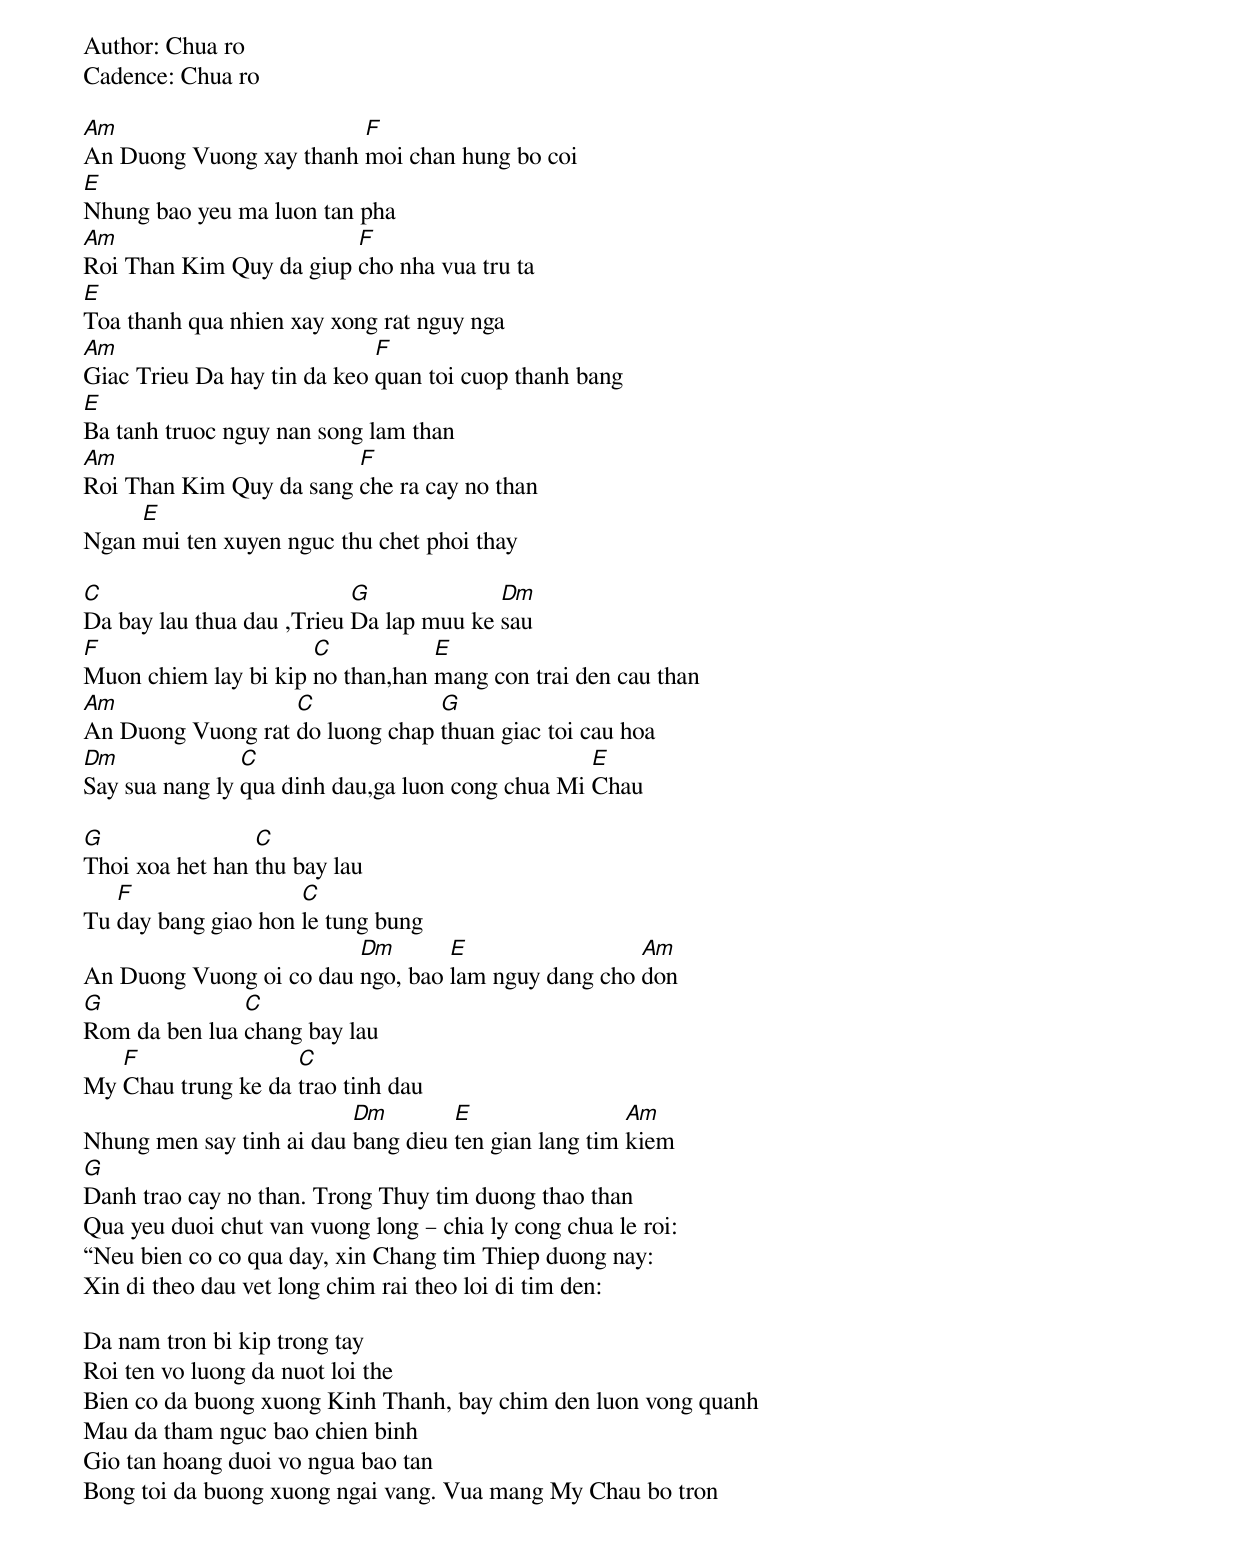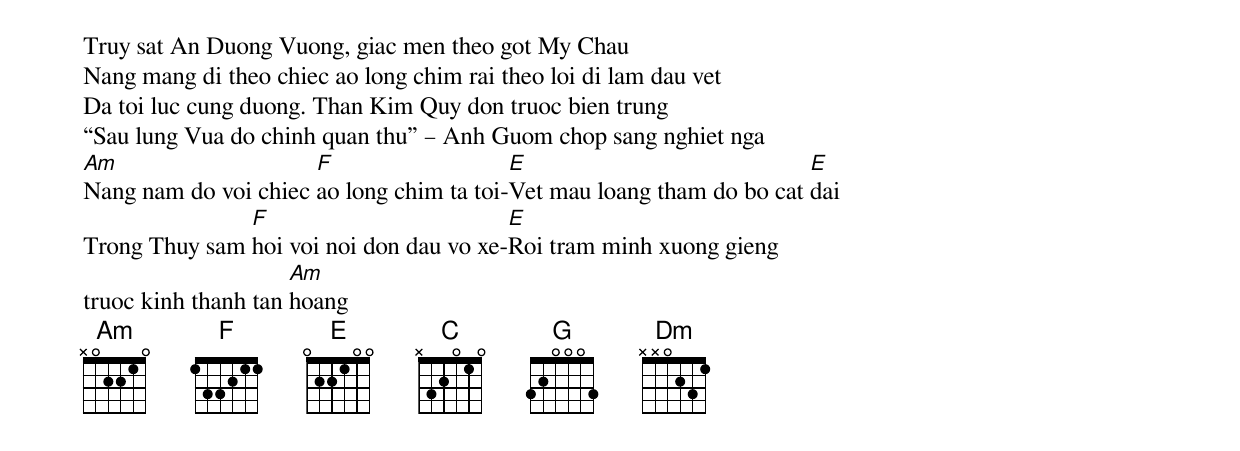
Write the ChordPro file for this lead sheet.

Author: Chua ro
Cadence: Chua ro

[Am]An Duong Vuong xay thanh [F]moi chan hung bo coi
[E]Nhung bao yeu ma luon tan pha
[Am]Roi Than Kim Quy da giup [F]cho nha vua tru ta
[E]Toa thanh qua nhien xay xong rat nguy nga
[Am]Giac Trieu Da hay tin da keo [F]quan toi cuop thanh bang
[E]Ba tanh truoc nguy nan song lam than
[Am]Roi Than Kim Quy da sang [F]che ra cay no than
Ngan [E]mui ten xuyen nguc thu chet phoi thay

[C]Da bay lau thua dau ,Trieu [G]Da lap muu ke [Dm]sau
[F]Muon chiem lay bi kip [C]no than,han [E]mang con trai den cau than
[Am]An Duong Vuong rat [C]do luong chap [G]thuan giac toi cau hoa
[Dm]Say sua nang ly [C]qua dinh dau,ga luon cong chua Mi [E]Chau

[G]Thoi xoa het han [C]thu bay lau
Tu [F]day bang giao hon [C]le tung bung
An Duong Vuong oi co dau [Dm]ngo, bao [E]lam nguy dang cho [Am]don
[G]Rom da ben lua [C]chang bay lau
My [F]Chau trung ke da [C]trao tinh dau
Nhung men say tinh ai dau [Dm]bang dieu [E]ten gian lang tim [Am]kiem
[G]Danh trao cay no than. Trong Thuy tim duong thao than
Qua yeu duoi chut van vuong long  chia ly cong chua le roi:
Neu bien co co qua day, xin Chang tim Thiep duong nay:
Xin di theo dau vet long chim rai theo loi di tim den:

Da nam tron bi kip trong tay
Roi ten vo luong da nuot loi the
Bien co da buong xuong Kinh Thanh, bay chim den luon vong quanh
Mau da tham nguc bao chien binh
Gio tan hoang duoi vo ngua bao tan
Bong toi da buong xuong ngai vang. Vua mang My Chau bo tron

Truy sat An Duong Vuong, giac men theo got My Chau
Nang mang di theo chiec ao long chim rai theo loi di lam dau vet
Da toi luc cung duong. Than Kim Quy don truoc bien trung
Sau lung Vua do chinh quan thu  Anh Guom chop sang nghiet nga
[Am]Nang nam do voi chiec [F]ao long chim ta toi-[E]Vet mau loang tham do bo cat [E]dai
Trong Thuy sam [F]hoi voi noi don dau vo xe-[E]Roi tram minh xuong gieng
truoc kinh thanh tan [Am]hoang
